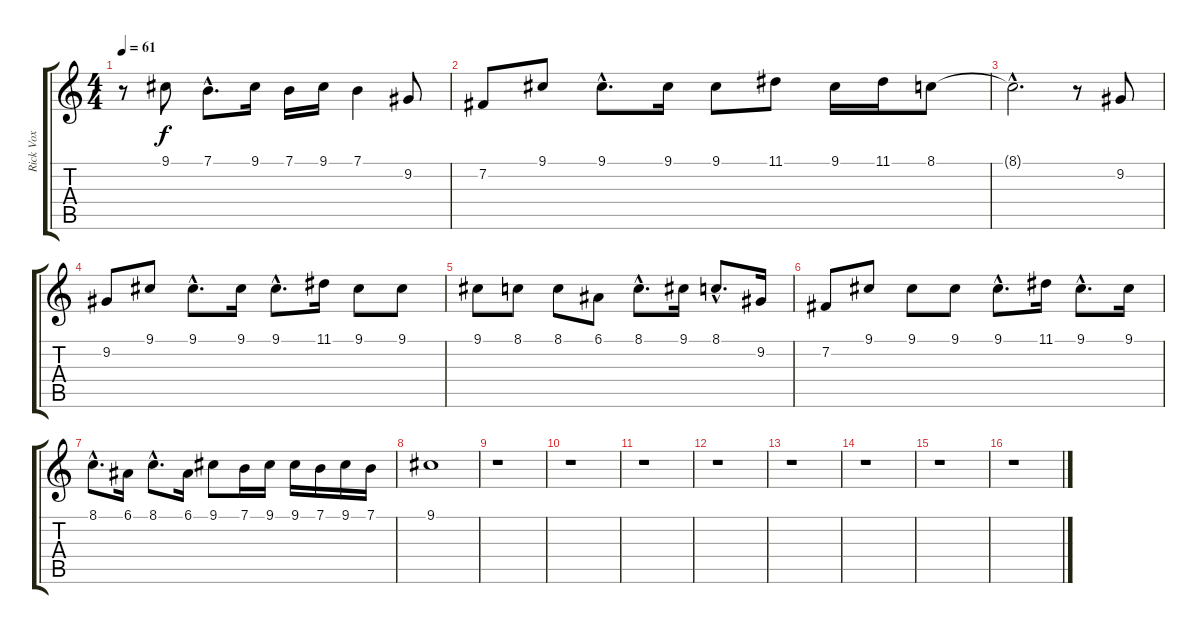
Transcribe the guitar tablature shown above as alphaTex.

\track ("Rick Vox" "Rick Vox") {instrument flute}
\staff {score tabs}
\tuning (E4 B3 G3 D3 A2 E2) {hide}
\ts (4 4)
\tempo 61
\clef g2
\ks c
r.8{dy f} 9.1.8 7.1{hac}.8{d} 9.1.16 7.1.16 9.1.16 7.1.4 9.2.8 |
7.2.8 9.1.8 9.1{hac}.8{d} 9.1.16 9.1.8 11.1.8 9.1.16 11.1.16 8.1.8 |
8.1{hac t}.2{d} r.8 9.2.8 |
9.2.8 9.1.8 9.1{hac}.8{d} 9.1.16 9.1{hac}.8{d} 11.1.16 9.1.8 9.1.8 |
9.1.8 8.1.8 8.1.8 6.1.8 8.1{hac}.8{d} 9.1.16 8.1{hac}.8{d} 9.2.16 |
7.2.8 9.1.8 9.1.8 9.1.8 9.1{hac}.8{d} 11.1.16 9.1{hac}.8{d} 9.1.16 |
8.1{hac}.8{d} 6.1.16 8.1{hac}.8{d} 6.1.16 9.1.8 7.1.16 9.1.16 9.1.16 7.1.16 9.1.16 7.1.16 |
9.1.1 |
r.1 |
r.1 |
r.1 |
r.1 |
r.1 |
r.1 |
r.1 |
r.1
